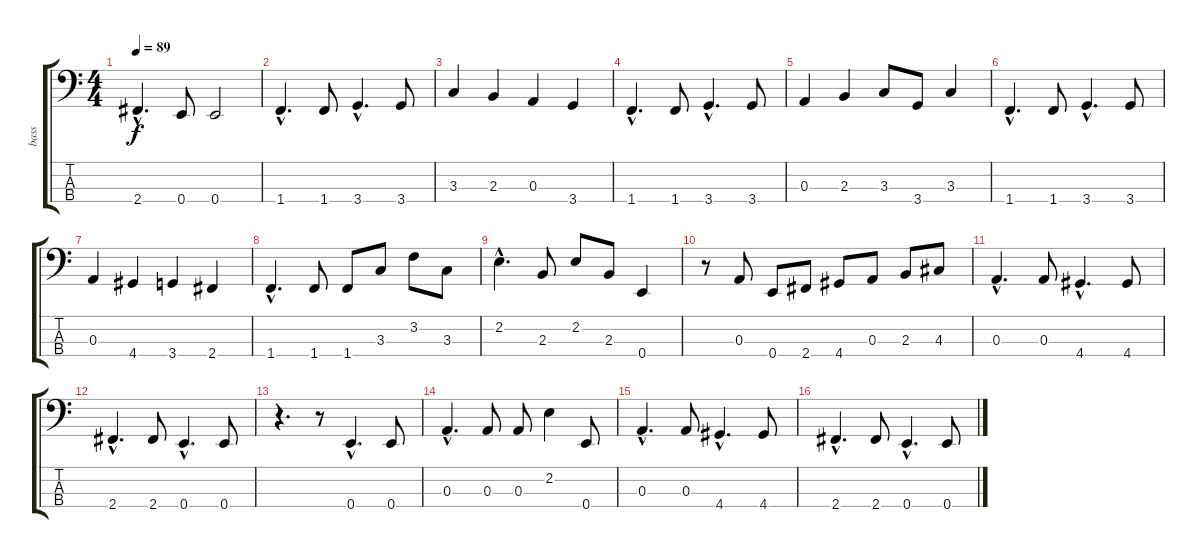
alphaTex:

\track ("bass" "bass") {instrument electricbassfinger}
\staff {score tabs}
\tuning (G2 D2 A1 E1) {hide}
\ts (4 4)
\tempo 89
\clef f4
\ks c
2.4{hac}.4{d dy f} 0.4.8 0.4.2 |
1.4{hac}.4{d volume 12} 1.4.8 3.4{hac}.4{d} 3.4.8 |
3.3.4 2.3.4 0.3.4 3.4.4 |
1.4{hac}.4{d} 1.4.8 3.4{hac}.4{d} 3.4.8 |
0.3.4 2.3.4 3.3.8 3.4.8 3.3.4 |
1.4{hac}.4{d} 1.4.8 3.4{hac}.4{d} 3.4.8 |
0.3.4 4.4.4 3.4.4 2.4.4 |
1.4{hac}.4{d} 1.4.8 1.4.8 3.3.8 3.2.8 3.3.8 |
2.2{hac}.4{d} 2.3.8 2.2.8 2.3.8 0.4.4 |
r.8 0.3.8{volume 14} 0.4.8 2.4.8 4.4.8 0.3.8 2.3.8 4.3.8 |
0.3{hac}.4{d volume 11} 0.3.8 4.4{hac}.4{d} 4.4.8 |
2.4{hac}.4{d} 2.4.8 0.4{hac}.4{d} 0.4.8 |
r.4{d} r.8 0.4{hac}.4{d} 0.4.8 |
0.3{hac}.4{d} 0.3.8 0.3.8 2.2.4 0.4.8 |
0.3{hac}.4{d} 0.3.8 4.4{hac}.4{d} 4.4.8 |
2.4{hac}.4{d} 2.4.8 0.4{hac}.4{d} 0.4.8
